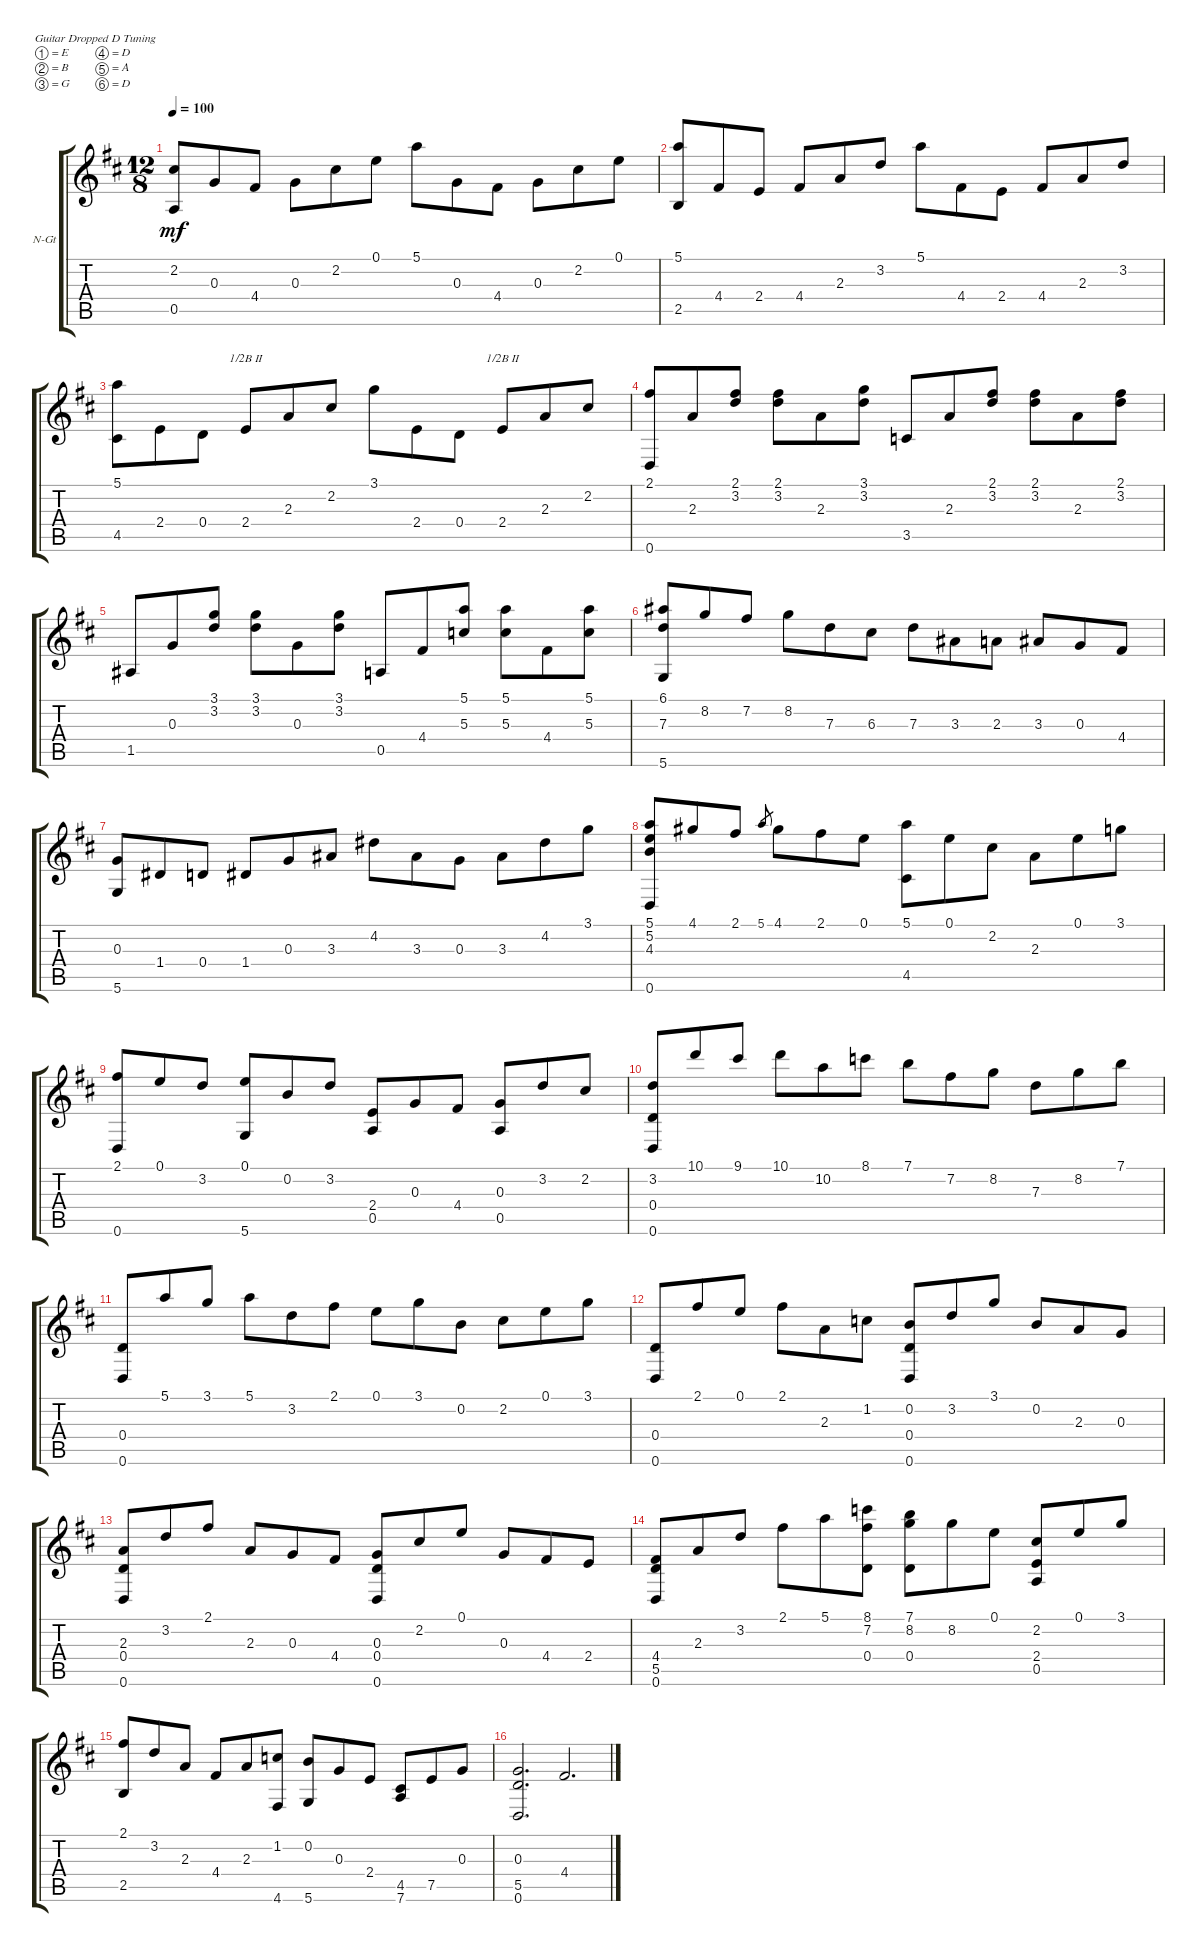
\bracketExtendMode groupsimilarinstruments
\firstSystemTrackNameOrientation horizontal
\otherSystemsTrackNameOrientation horizontal
\track ("Spår 1-2" "N-Gt") {instrument acousticguitarnylon}
\staff {score tabs}
\tuning (E4 B3 G3 D3 A2 D2)
\ts (12 8)
\tempo 100
\clef g2
\ks d
(0.5 2.2).8{dy mf} 0.3.8 4.4.8 0.3.8 2.2.8 0.1.8 5.1.8 0.3.8 4.4.8 0.3.8 2.2.8 0.1.8 |
(5.1 2.5).8 4.4.8 2.4.8 4.4.8 2.3.8 3.2.8 5.1.8 4.4.8 2.4.8 4.4.8 2.3.8 3.2.8 |
(5.1 4.5).8 2.4.8 0.4.8 2.4.8{barre (2 half)} 2.3.8 2.2.8 3.1.8 2.4.8 0.4.8 2.4.8{barre (2 half)} 2.3.8 2.2.8 |
(2.1 0.6).8 2.3.8 (3.2 2.1).8 (2.1 3.2).8 2.3.8 (3.2 3.1).8 3.5.8 2.3.8 (3.2 2.1).8 (2.1 3.2).8 2.3.8 (3.2 2.1).8 |
1.5.8 0.3.8 (3.1 3.2).8 (3.2 3.1).8 0.3.8 (3.2 3.1).8 0.5.8 4.4.8 (5.3 5.1).8 (5.1 5.3).8 4.4.8 (5.3 5.1).8 |
(6.1 7.3 5.6).8 8.2.8 7.2.8 8.2.8 7.3.8 6.3.8 7.3.8 3.3.8 2.3.8 3.3.8 0.3.8 4.4.8 |
(0.3 5.6).8 1.4.8 0.4.8 1.4.8 0.3.8 3.3.8 4.2.8 3.3.8 0.3.8 3.3.8 4.2.8 3.1.8 |
(5.1 5.2 4.3 0.6).8 4.1.8 2.1.8 5.1.8{gr} 4.1.8 2.1.8 0.1.8 (5.1 4.5).8 0.1.8 2.2.8 2.3.8 0.1.8 3.1.8 |
(2.1 0.6).8 0.1.8 3.2.8 (0.1 5.6).8 0.2.8 3.2.8 (2.4 0.5).8 0.3.8 4.4.8 (0.3 0.5).8 3.2.8 2.2.8 |
(3.2 0.4 0.6).8 10.1.8 9.1.8 10.1.8 10.2.8 8.1.8 7.1.8 7.2.8 8.2.8 7.3.8 8.2.8 7.1.8 |
(0.6 0.4).8 5.1.8 3.1.8 5.1.8 3.2.8 2.1.8 0.1.8 3.1.8 0.2.8 2.2.8 0.1.8 3.1.8 |
(0.4 0.6).8 2.1.8 0.1.8 2.1.8 2.3.8 1.2.8 (0.2 0.4 0.6).8 3.2.8 3.1.8 0.2.8 2.3.8 0.3.8 |
(2.3 0.4 0.6).8 3.2.8 2.1.8 2.3.8 0.3.8 4.4.8 (0.4 0.3 0.6).8 2.2.8 0.1.8 0.3.8 4.4.8 2.4.8 |
(4.4 5.5 0.6).8 2.3.8 3.2.8 2.1.8 5.1.8 (8.1 7.2 0.4).8 (0.4 8.2 7.1).8 8.2.8 0.1.8 (2.2 2.4 0.5).8 0.1.8 3.1.8 |
(2.5 2.1).8 3.2.8 2.3.8 4.4.8 2.3.8 (1.2 4.6).8 (0.2 5.6).8 0.3.8 2.4.8 (4.5 7.6).8 7.5.8 0.3.8 |
(0.3 5.5 0.6).2{d} 4.4.2{d}
